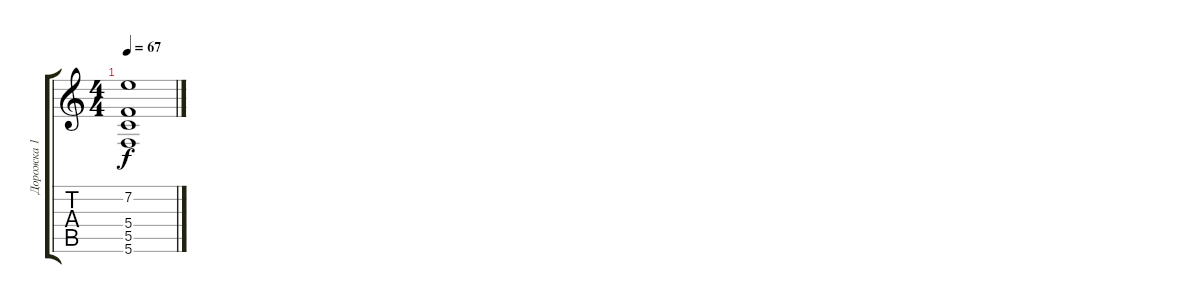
\track ("Дорожка 1" "Дорожка 1") {instrument distortionguitar}
\staff {score tabs}
\tuning (D4 A3 F3 C3 G2 C2) {hide}
\ts (4 4)
\tempo 67
\clef g2
\ks c
(7.2 5.4 5.5 5.6).1{dy f}
